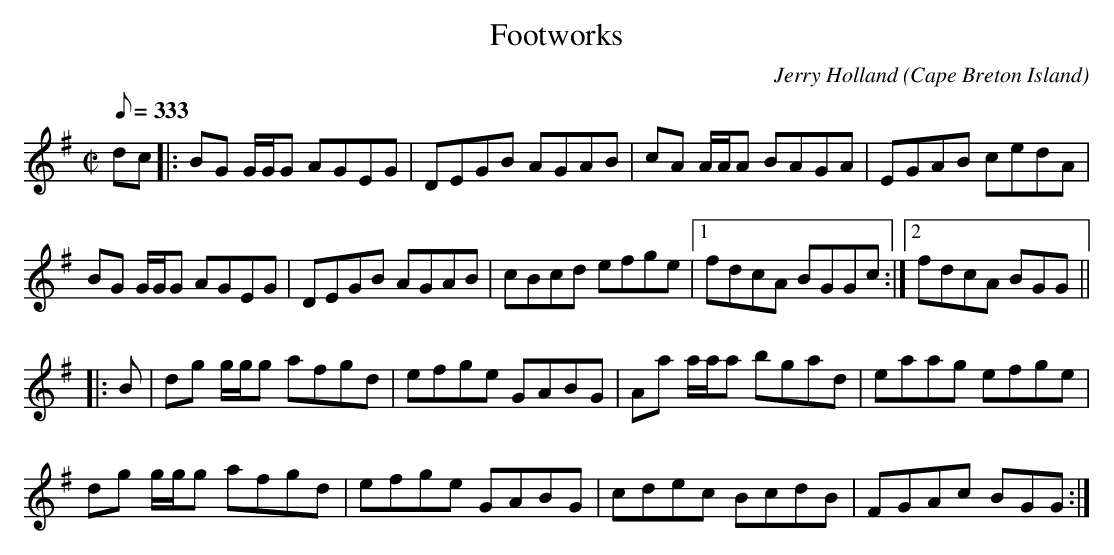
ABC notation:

X:1
T:Footworks
C:Jerry Holland
O:Cape Breton Island
L:1/8
Q:333
M:C|
K:G
dc|:BG G/G/G AGEG|DEGB AGAB|cA A/A/A BAGA|EGAB cedA|
BG G/G/G AGEG|DEGB AGAB|cBcd efge|1fdcA BGGc:|2fdcA BGG||
|:B|dg g/g/g afgd|efge GABG|Aa a/a/a bgad|eaag efge|
dg g/g/g afgd|efge GABG|cdec BcdB|FGAc BGG:|
